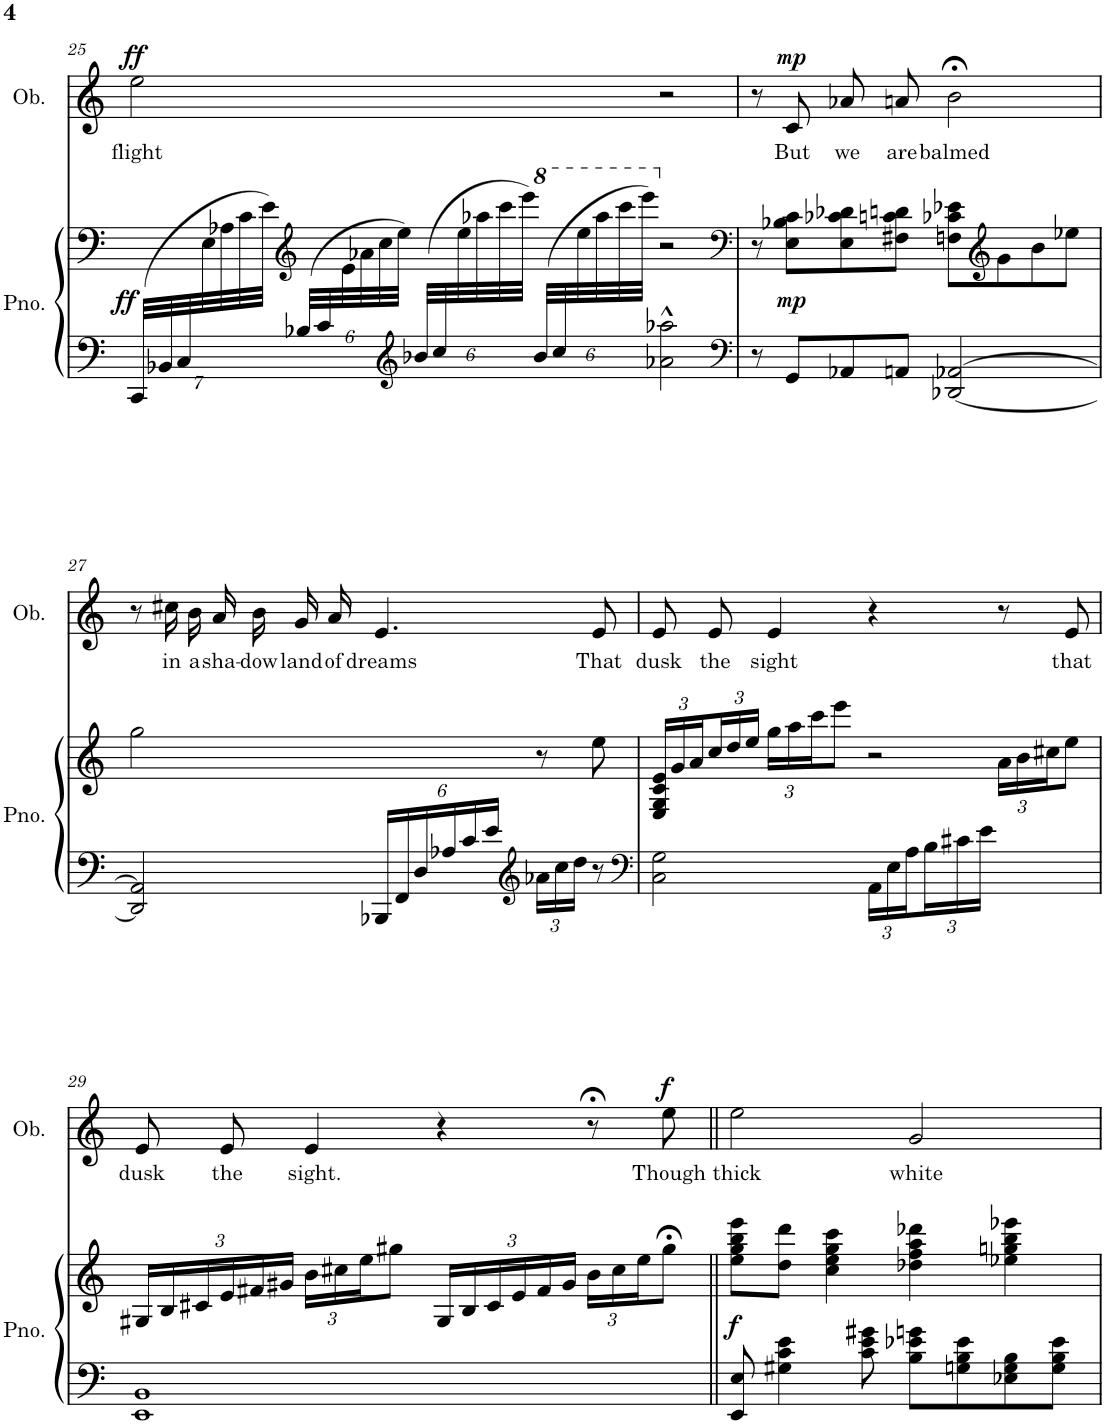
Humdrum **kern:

**kern	**kern	**dynam	**kern	**text	**dynam
*part2	*part2	*part2	*part1	*part1	*part1
*staff3	*staff2	*staff2/3	*staff1	*staff1	*staff1
*I"Piano	*	*	*I"Oboe	*	*
*I'Pno.	*	*	*I'Ob.	*	*
!!LO:PB:g=z
*clefF4	*clefF4	*	*clefG2	*	*
*k[]	*k[]	*	*k[]	*	*
*M4/4	*M4/4	*	*M4/4	*	*
*Xbrackettup	*	*	*	*	*
=25	=25	=25	=25	=25	=25
*^	*	*	*	*	*
!	!	!	!LO:DY:b	!	!LO:LY:b	!LO:DY:a
(56CC/LLL	4ryy	28.ryy	ff	2ee\	flight	ff
56BB-X/	.	.	.	.	.	.
56C/	.	.	.	.	.	.
14ryy	.	56E\	.	.	.	.
.	.	56A-X\	.	.	.	.
.	.	56c\	.	.	.	.
.	.	56e\JJJ)	.	.	.	.
*	*	*clefG2	*	*	*	*
(48B-X/LLL	.	24ryy	.	.	.	.
48c/	.	.	.	.	.	.
12ryy	.	48e\	.	.	.	.
.	.	48a-X\	.	.	.	.
.	.	48cc\	.	.	.	.
.	.	48ee\JJJ)	.	.	.	.
*clefG2	*	*	*	*	*	*
(48b-X/LLL	4ryy	24ryy	.	.	.	.
48cc/	.	.	.	.	.	.
12ryy	.	48ee\	.	.	.	.
.	.	48aa-X\	.	.	.	.
.	.	48ccc\	.	.	.	.
.	.	48eee\JJJ)	.	.	.	.
*8va	*	*	*	*	*	*
(48bb-/LLL	.	24ryy	.	.	.	.
48ccc/	.	.	.	.	.	.
12%7ryy	.	48eee\	.	.	.	.
.	.	48aaa-\	.	.	.	.
.	.	48cccc\	.	.	.	.
.	.	48eeee\JJJ)	.	.	.	.
*	*	*X8va	*	*	*	*
.	2a-X\^^ 2aa-X\^^	2r	.	2r	.	.
*v	*v	*	*	*	*	*
=26	=26	=26	=26	=26	=26
*clefF4	*clefF4	*	*	*	*
8r	8r	.	8r	.	.
!	!	!LO:DY:b	!	!LO:LY:b	!LO:DY:a
8GG/L	8E\ 8B-X\ 8c\L	mp	8c/	But	mp
!	!	!	!	!LO:LY:b	!
8AA-X/	8E\ 8c-X\ 8d-X\	.	8a-X/L	we	.
!	!	!	!	!LO:LY:b	!
8AAn/J	8F#X\ 8cn\ 8dn\J	.	8an/J	are	.
!	!	!	!	!LO:LY:b	!
[2DD-X/ [2AA-X/	8Fn\ 8c-X\ 8e-X\L	.	2b;<\	balmed	.
*	*clefG2	*	*	*	*
.	8g\	.	.	.	.
.	8b\	.	.	.	.
.	8ee-X\J	.	.	.	.
!!LO:LB:g=z
=27	=27	=27	=27	=27	=27
2DD-/] 2AA-/]	2gg\	.	8r	.	.
!	!	!	!	!LO:LY:b	!
.	.	.	16cc#X\LL	in	.
!	!	!	!	!LO:LY:b	!
.	.	.	16b\JJ	a	.
!	!	!	!	!LO:LY:b	!
.	.	.	16a/LL	sha-	.
!	!	!	!	!LO:LY:b	!
.	.	.	16b/J	-dow	.
!	!	!	!	!LO:LY:b	!
.	.	.	16g/L	land	.
!	!	!	!	!LO:LY:b	!
.	.	.	16a/JJ	of	.
!	!	!	!	!LO:LY:b	!
24BBB-X/LL	4ryy	.	4.e/	dreams	.
24FF/	.	.	.	.	.
24D/	.	.	.	.	.
24A-X/	.	.	.	.	.
24c/	.	.	.	.	.
24e/JJ	.	.	.	.	.
*clefG2	*	*	*	*	*
24a-X\LL	8r	.	.	.	.
24cc\	.	.	.	.	.
24dd\JJ	.	.	.	.	.
!	!	!	!	!LO:LY:b	!
8r	8ee\	.	8e/	That	.
=28	=28	=28	=28	=28	=28
*clefF4	*	*	*	*	*
*	*Xbrackettup	*	*	*	*
*	*^	*	*	*	*
!	!	!	!	!	!LO:LY:b	!
2C\ 2G\	24E/ 24G/ 24c/ 24e/LL	2.ryy	.	8e/L	dusk	.
.	24g/	.	.	.	.	.
.	24a/	.	.	.	.	.
!	!	!	!	!	!LO:LY:b	!
.	24cc/	.	.	8e/J	the	.
.	24dd/	.	.	.	.	.
.	24ee/JJ	.	.	.	.	.
!	!	!	!	!	!LO:LY:b	!
.	24gg\LL	.	.	4e/	sight	.
.	24aa\	.	.	.	.	.
.	24ccc\J	.	.	.	.	.
.	8eee\J	.	.	.	.	.
24AA\LL	2r	.	.	4r	.	.
24E\	.	.	.	.	.	.
24A\	.	.	.	.	.	.
24B\	.	.	.	.	.	.
24c#X\	.	.	.	.	.	.
24e\JJ	.	.	.	.	.	.
4ryy	.	24a\LL	.	8r	.	.
.	.	24b\	.	.	.	.
.	.	24cc#X\J	.	.	.	.
!	!	!	!	!	!LO:LY:b	!
.	.	8ee\J	.	8e/	that	.
!!LO:LB:g=z
=29	=29	=29	=29	=29	=29	=29
!	!	!	!	!	!LO:LY:b	!
*	*v	*v	*	*	*	*
1EE 1BB	24G#X/LL	.	8e/L	dusk	.
.	24B/	.	.	.	.
.	24c#X/	.	.	.	.
!	!	!	!	!LO:LY:b	!
.	24e/	.	8e/J	the	.
.	24f#X/	.	.	.	.
.	24g#X/JJ	.	.	.	.
!	!	!	!	!LO:LY:b	!
.	24b\LL	.	4e/	sight.	.
.	24cc#X\	.	.	.	.
.	24ee\J	.	.	.	.
.	8gg#X\J	.	.	.	.
.	24G#/LL	.	4r	.	.
.	24B/	.	.	.	.
.	24c#/	.	.	.	.
.	24e/	.	.	.	.
.	24f#/	.	.	.	.
.	24g#/JJ	.	.	.	.
.	24b\LL	.	8r;<	.	.
.	24cc#\	.	.	.	.
.	24ee\J	.	.	.	.
!	!	!	!	!LO:LY:b	!LO:DY:a
.	8gg#;<\J	.	8ee\	Though	f
=30||	=30||	=30||	=30||	=30||	=30||
!	!	!LO:DY:b	!	!LO:LY:b	!
8EE/ 8E/	8ee\ 8gg\ 8bb\ 8eee\L	f	2ee\	thick	.
4G#X\ 4c\ 4e\	8dd\ 8ddd\J	.	.	.	.
.	4cc\ 4ee\ 4gg\ 4ccc\	.	.	.	.
8c\ 8e\ 8g#X\	.	.	.	.	.
!	!	!	!	!LO:LY:b	!
8B\ 8e-X\ 8gn\L	4dd-X\ 4ff\ 4aa\ 4ddd-X\	.	2g/	white	.
8Gn\ 8B\ 8e-\	.	.	.	.	.
8E-X\ 8G\ 8B\	4ee-X\ 4ggn\ 4bb\ 4eee-X\	.	.	.	.
8G\ 8B\ 8e-\J	.	.	.	.	.
=	=	=	=	=	=
*-	*-	*-	*-	*-	*-
